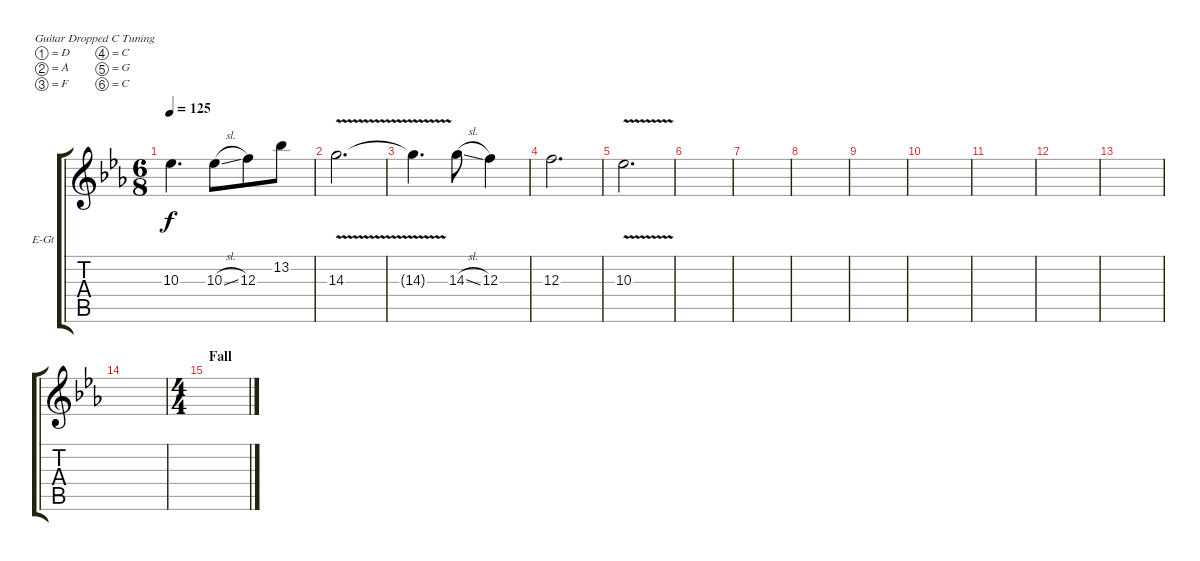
\bracketExtendMode groupsimilarinstruments
\firstSystemTrackNameOrientation horizontal
\otherSystemsTrackNameOrientation horizontal
\track ("Electric Guitar" "E-Gt") {instrument distortionguitar}
\staff {score tabs}
\tuning (D4 A3 F3 C3 G2 C2)
\ts (6 8)
\tempo 125
\clef g2
\ks cminor
10.3.4{d dy f} 10.3{sl}.8 12.3.8 13.2.8 |
14.3{v}.2{d} |
14.3{v t}.4{d} 14.3{sl}.8 12.3.4 |
12.3.2{d} |
10.3{v}.2{d} |
|
|
|
|
|
|
|
|
|
\ts (4 4)
\section ("" "Fall")
